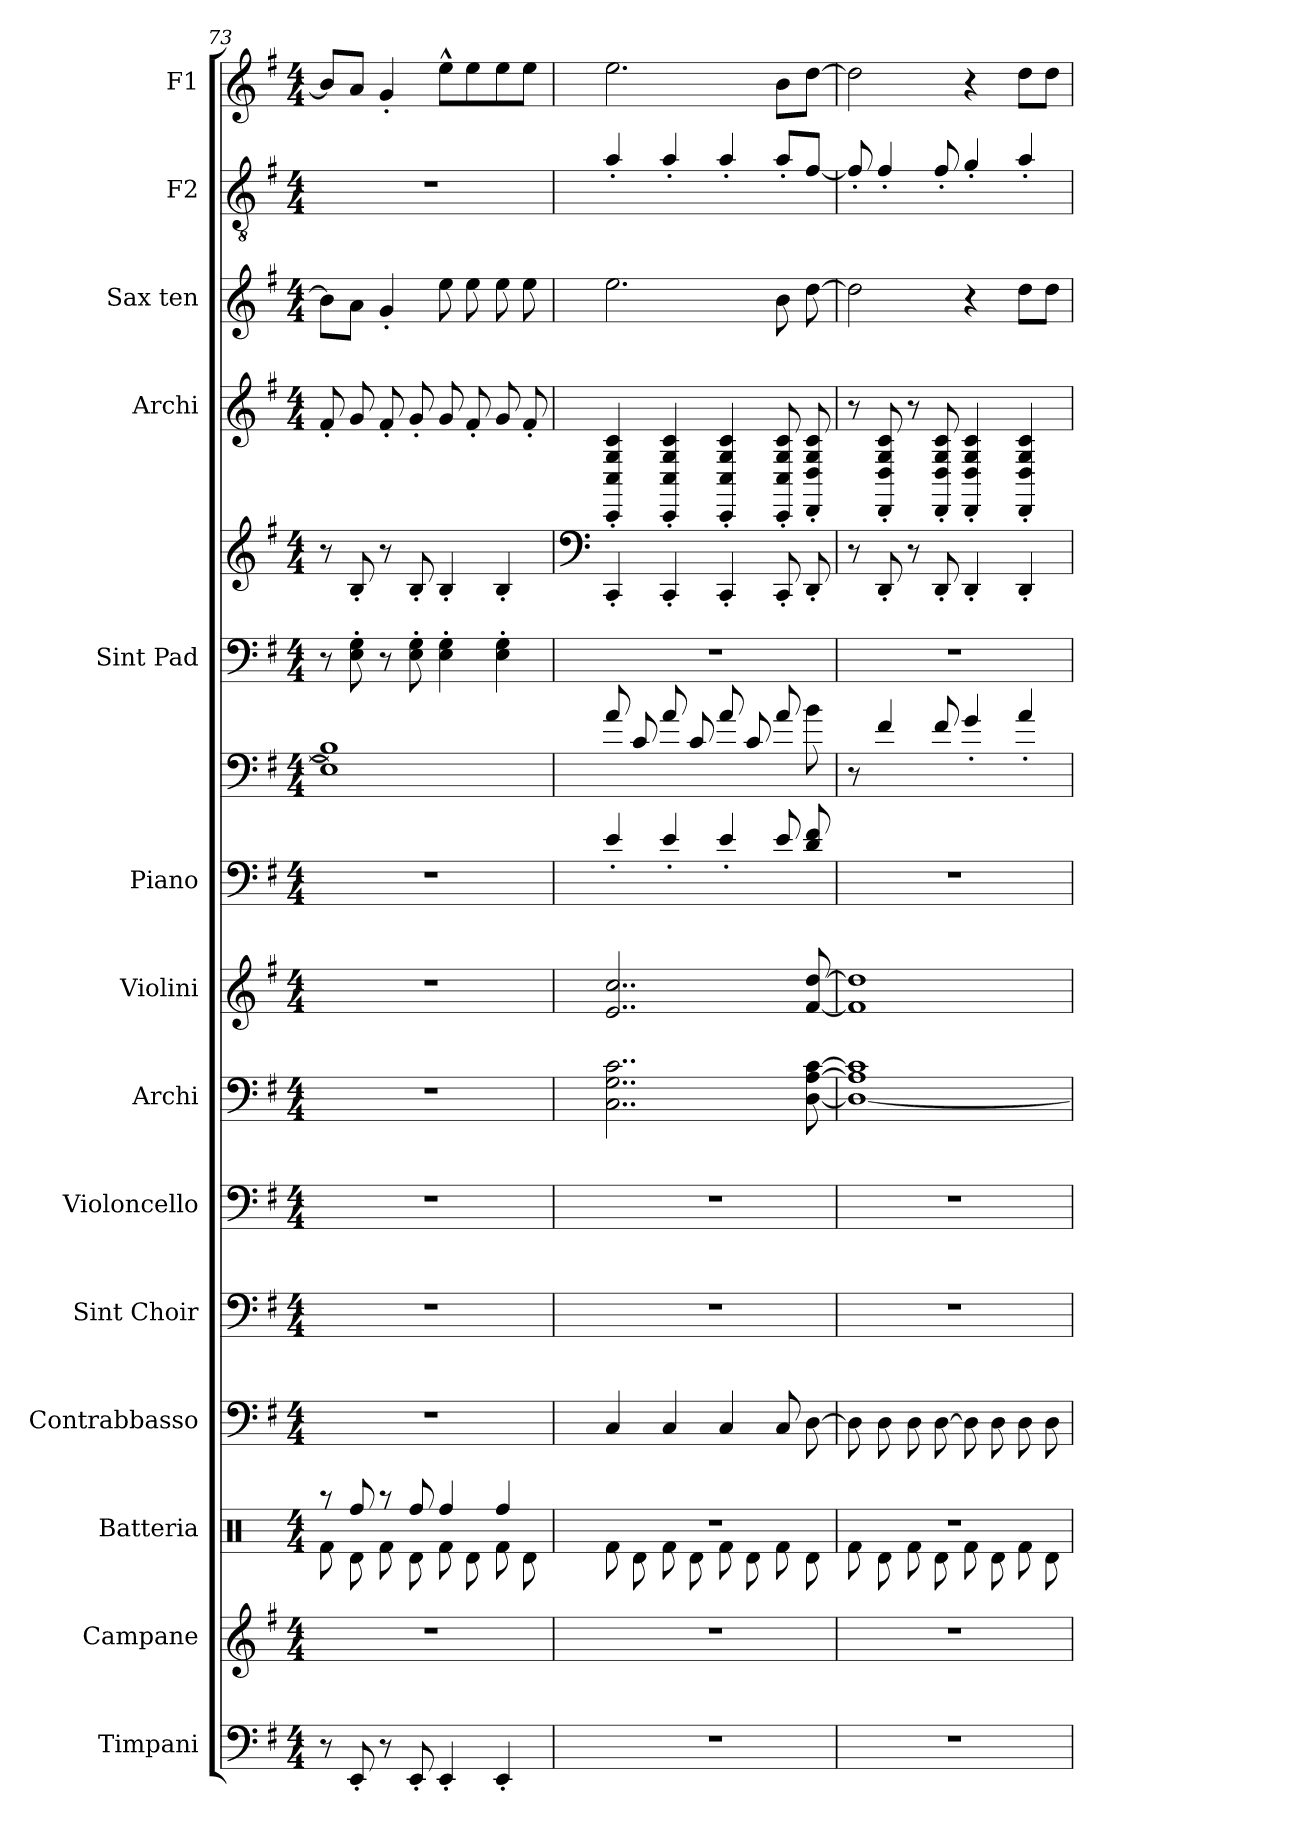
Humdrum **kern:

**kern	**kern	**kern	**kern	**kern	**kern	**kern	**kern	**kern	**kern	**kern	**kern	**kern	**kern	**kern	**kern
*part14	*part13	*part12	*part11	*part10	*part9	*part8	*part7	*part6	*part6	*part5	*part5	*part4	*part3	*part2	*part1
*staff16	*staff15	*staff14	*staff13	*staff12	*staff11	*staff10	*staff9	*staff8	*staff7	*staff6	*staff5	*staff4	*staff3	*staff2	*staff1
*I"Timpani	*I"Campane	*I"Batteria	*I"Contrabbasso	*I"Sint Choir	*I"Violoncello	*I"Archi	*I"Violini	*I"Piano	*	*I"Sint Pad	*	*I"Archi	*I"Sax ten	*I"F2	*I"F1
*I'Tmp	*I'Cmp	*I'Batt	*I'Cb	*I'Sint	*I'Vc	*I'Ar	*I'Vl.	*	*	*I'Sint	*	*I'Ar	*I'Sax.t	*I'F2	*I'F1
*clefF4	*clefG2	*clefX	*clefF4	*clefF4	*clefF4	*clefF4	*clefG2	*clefF4	*clefF4	*clefF4	*clefG2	*clefG2	*clefG2	*clefGv2	*clefG2
*	*	*	*ITrd7c12	*	*	*	*	*	*	*	*	*	*ITrd8c14	*ITrd8c14	*
*k[f#]	*k[f#]	*k[]	*k[f#]	*k[f#]	*k[f#]	*k[f#]	*k[f#]	*k[f#]	*k[f#]	*k[f#]	*k[f#]	*k[f#]	*k[f#]	*k[f#]	*k[f#]
*M4/4	*M4/4	*M4/4	*M4/4	*M4/4	*M4/4	*M4/4	*M4/4	*M4/4	*M4/4	*M4/4	*M4/4	*M4/4	*M4/4	*M4/4	*M4/4
=73	=73	=73	=73	=73	=73	=73	=73	=73	=73	=73	=73	=73	=73	=73	=73
*	*	*^	*	*	*	*	*	*	*^	*	*	*	*	*	*
8r	1r	8r	8Rf\	1r	1r	1r	1r	1r	1r	1B]	1E]	8r	8r	8f#'/	8B\L]	1r	8bi/L]
8EE'/	.	8Rff/	8Rd\	.	.	.	.	.	.	.	.	8E\' 8G\'	8B'/	8g/	8A\J	.	8ai/J
8r	.	8r	8Rf\	.	.	.	.	.	.	.	.	8r	8r	8f#'/	4G'/	.	4g'i/
8EE'/	.	8Rff/	8Rd\	.	.	.	.	.	.	.	.	8E\' 8G\'	8B'/	8g'/	.	.	.
4EE'/	.	4Rff/	8Rf\	.	.	.	.	.	.	.	.	4E\' 4G\'	4B'/	8g/	8e\	.	8ee^^i\L
.	.	.	8Rd\	.	.	.	.	.	.	.	.	.	.	8f#'/	8e\	.	8eei\
4EE'/	.	4Rff/	8Rf\	.	.	.	.	.	.	.	.	4E\' 4G\'	4B'/	8g/	8e\	.	8eei\
.	.	.	8Rd\	.	.	.	.	.	.	.	.	.	.	8f#'/	8e\	.	8eei\J
*	*	*	*	*	*	*	*	*	*	*v	*v	*	*	*	*	*	*
=74	=74	=74	=74	=74	=74	=74	=74	=74	=74	=74	=74	=74	=74	=74	=74	=74
*	*	*	*	*	*	*	*	*	*	*	*	*clefF4	*	*	*	*
1r	1r	1r	8Rf\	4CC/	1r	1r	2..C\ 2..G\ 2..c\	2..e/ 2..cc/	4e'/	8a/	1r	4CC'/	4CC/' 4C/' 4G/' 4c/'	2.e\	4A'/	2.ee\
.	.	.	8Rd\	.	.	.	.	.	.	8c/	.	.	.	.	.	.
.	.	.	8Rf\	4CC/	.	.	.	.	4e'/	8a/	.	4CC'/	4CC/' 4C/' 4G/' 4c/'	.	4A'/	.
.	.	.	8Rd\	.	.	.	.	.	.	8c/	.	.	.	.	.	.
.	.	.	8Rf\	4CC/	.	.	.	.	4e'/	8a/	.	4CC'/	4CC/' 4C/' 4G/' 4c/'	.	4A'/	.
.	.	.	8Rd\	.	.	.	.	.	.	8c/	.	.	.	.	.	.
.	.	.	8Rf\	8CC/	.	.	.	.	8e/	8a/	.	8CC'/	8CC/' 8C/' 8G/' 8c/'	8B\	8A'/L	8b\L
.	.	.	8Rd\	[8DD\	.	.	[8D\ [8A\ [8c\	[8f#/ [8dd/	8d/ 8f#/	8b\	.	8DD'/	8DD/' 8D/' 8G/' 8c/'	[8d\	[8F#/J	[8dd\J
=75	=75	=75	=75	=75	=75	=75	=75	=75	=75	=75	=75	=75	=75	=75	=75	=75
1r	1r	1r	8Rf\	8DD\]	1r	1r	1D_ 1A] 1c]	1f#] 1dd]	1r	8r	1r	8r	8r	2d\]	8F#'/]	2dd\]
.	.	.	8Rd\	8DD\	.	.	.	.	.	4f#/	.	8DD'/	8DD/' 8D/' 8G/' 8c/'	.	4F#'/	.
.	.	.	8Rf\	8DD\	.	.	.	.	.	.	.	8r	8r	.	.	.
.	.	.	8Rd\	[8DD\	.	.	.	.	.	8f#/	.	8DD'/	8DD/' 8D/' 8G/' 8c/'	.	8F#'/	.
.	.	.	8Rf\	8DD\]	.	.	.	.	.	4g'/	.	4DD'/	4DD/' 4D/' 4G/' 4c/'	4r	4G'/	4r
.	.	.	8Rd\	8DD\	.	.	.	.	.	.	.	.	.	.	.	.
.	.	.	8Rf\	8DD\	.	.	.	.	.	4a'/	.	4DD'/	4DD/' 4D/' 4G/' 4c/'	8d\L	4A'/	8dd\L
.	.	.	8Rd\	8DD\	.	.	.	.	.	.	.	.	.	8d\J	.	8dd\J
*	*	*v	*v	*	*	*	*	*	*	*	*	*	*	*	*	*
=	=	=	=	=	=	=	=	=	=	=	=	=	=	=	=
*-	*-	*-	*-	*-	*-	*-	*-	*-	*-	*-	*-	*-	*-	*-	*-
